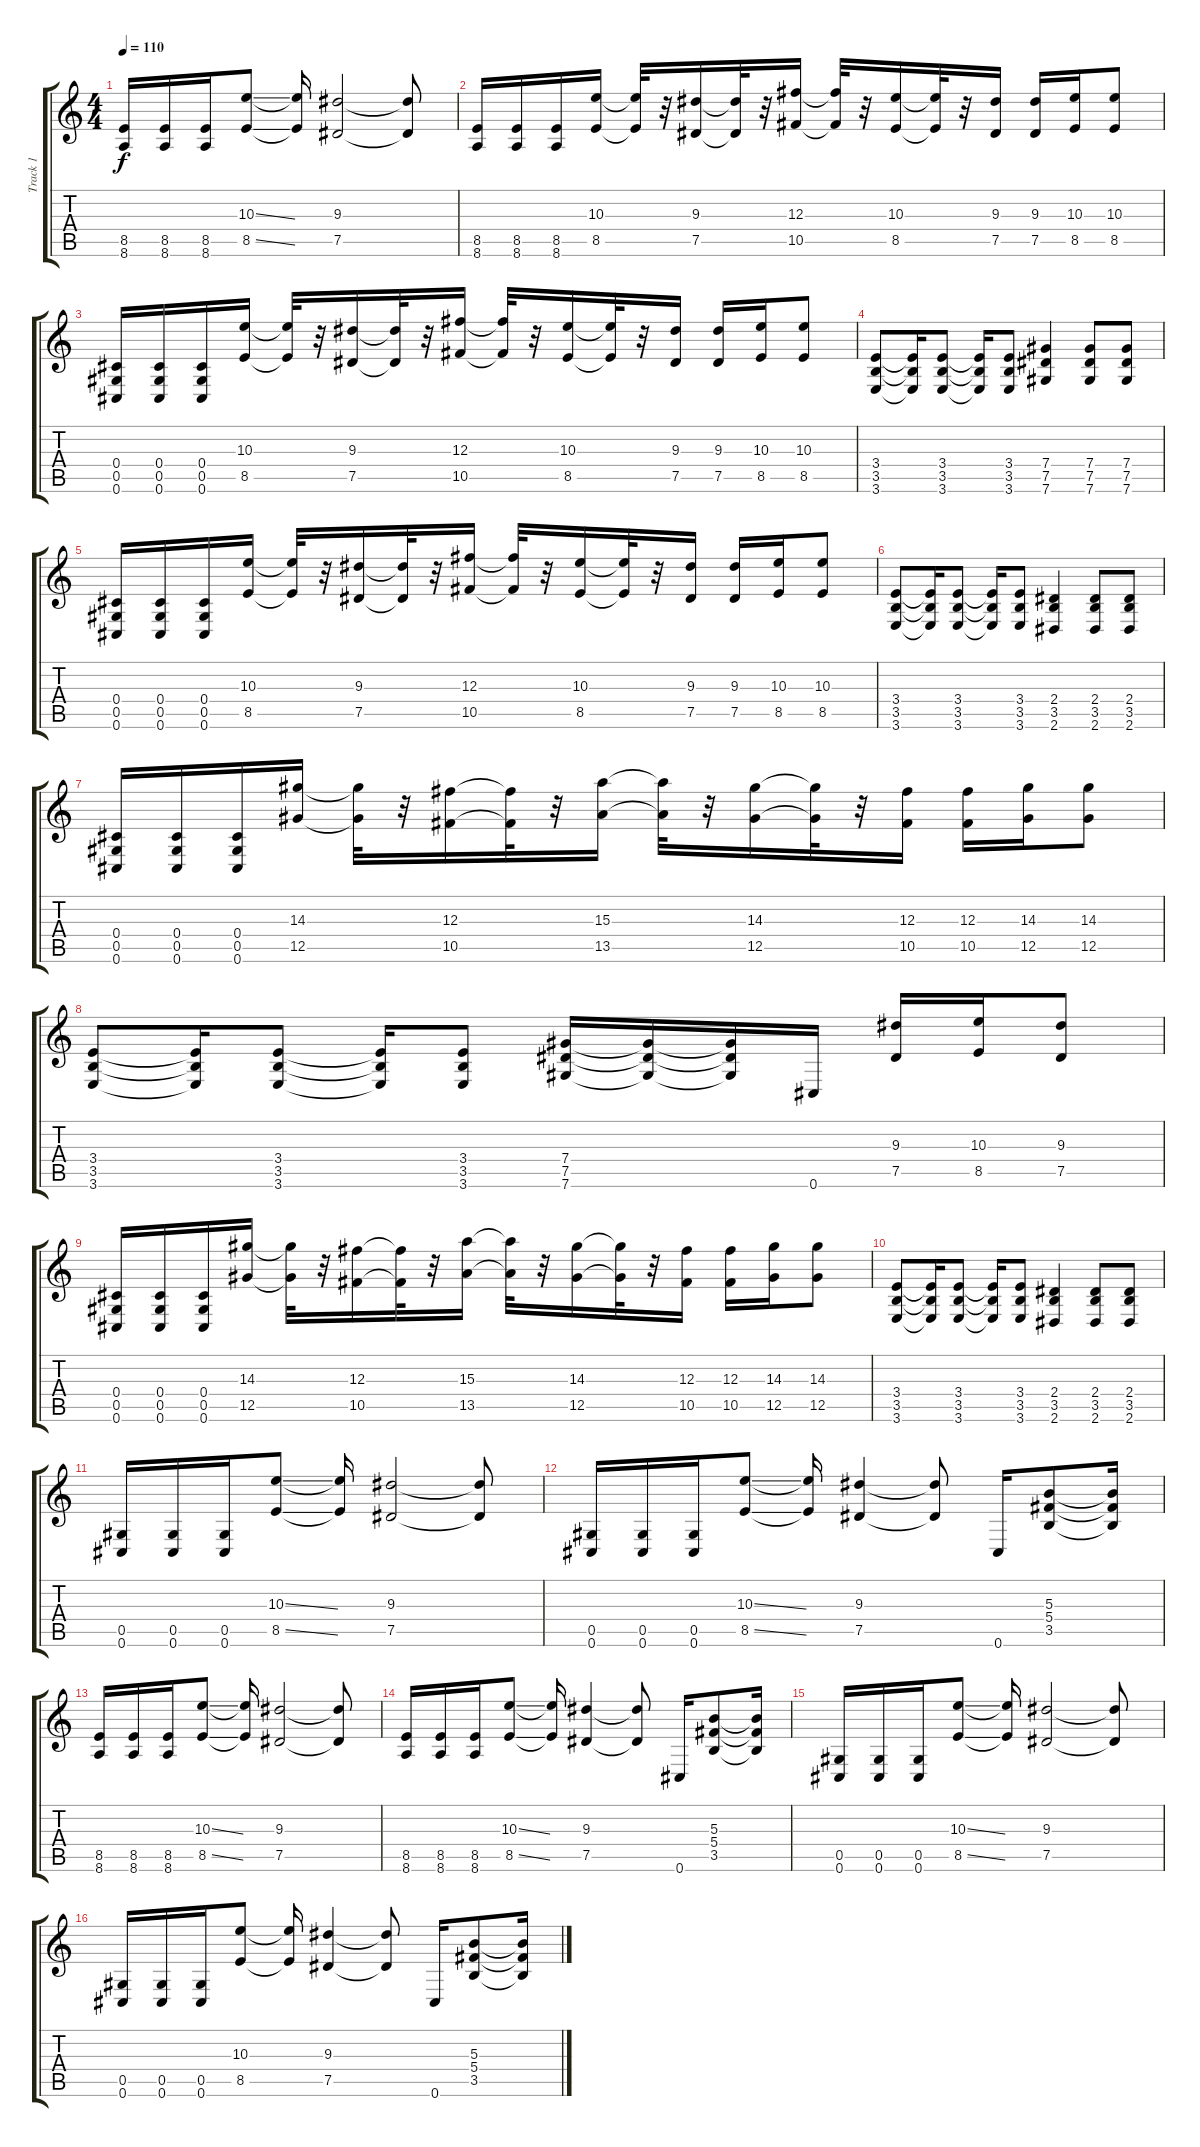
\track ("Track 1" "Track 1") {instrument distortionguitar}
\staff {score tabs}
\tuning (Eb4 Bb3 Gb3 Db3 Ab2 Db2) {hide}
\ts (4 4)
\tempo 110
\clef g2
\ks c
(8.5 8.6).16{dy f} (8.5 8.6).16 (8.5 8.6).16 (10.3{ss} 8.5{ss}).8 (10.3{t} 8.5{t}).16 (9.3 7.5).2 (9.3{t} 7.5{t}).8 |
(8.5 8.6).16 (8.5 8.6).16 (8.5 8.6).16 (10.3 8.5).16 (10.3{t} 8.5{t}).32 r.32 (9.3 7.5).16 (9.3{t} 7.5{t}).32 r.32 (12.3 10.5).16 (12.3{t} 10.5{t}).32 r.32 (10.3 8.5).16 (10.3{t} 8.5{t}).32 r.32 (9.3 7.5).16 (9.3 7.5).16 (10.3 8.5).16 (10.3 8.5).8 |
(0.4 0.5 0.6).16 (0.4 0.5 0.6).16 (0.4 0.5 0.6).16 (10.3 8.5).16 (10.3{t} 8.5{t}).32 r.32 (9.3 7.5).16 (9.3{t} 7.5{t}).32 r.32 (12.3 10.5).16 (12.3{t} 10.5{t}).32 r.32 (10.3 8.5).16 (10.3{t} 8.5{t}).32 r.32 (9.3 7.5).16 (9.3 7.5).16 (10.3 8.5).16 (10.3 8.5).8 |
(3.4 3.5 3.6).8 (3.4{t} 3.5{t} 3.6{t}).16 (3.4 3.5 3.6).8 (3.4{t} 3.5{t} 3.6{t}).16 (3.4 3.5 3.6).8 (7.4 7.5 7.6).4 (7.4 7.5 7.6).8 (7.4 7.5 7.6).8 |
(0.4 0.5 0.6).16 (0.4 0.5 0.6).16 (0.4 0.5 0.6).16 (10.3 8.5).16 (10.3{t} 8.5{t}).32 r.32 (9.3 7.5).16 (9.3{t} 7.5{t}).32 r.32 (12.3 10.5).16 (12.3{t} 10.5{t}).32 r.32 (10.3 8.5).16 (10.3{t} 8.5{t}).32 r.32 (9.3 7.5).16 (9.3 7.5).16 (10.3 8.5).16 (10.3 8.5).8 |
(3.4 3.5 3.6).8 (3.4{t} 3.5{t} 3.6{t}).16 (3.4 3.5 3.6).8 (3.4{t} 3.5{t} 3.6{t}).16 (3.4 3.5 3.6).8 (2.4 3.5 2.6).4 (2.4 3.5 2.6).8 (2.4 3.5 2.6).8 |
(0.4 0.5 0.6).16 (0.4 0.5 0.6).16 (0.4 0.5 0.6).16 (14.3 12.5).16 (14.3{t} 12.5{t}).32 r.32 (12.3 10.5).16 (12.3{t} 10.5{t}).32 r.32 (15.3 13.5).16 (15.3{t} 13.5{t}).32 r.32 (14.3 12.5).16 (14.3{t} 12.5{t}).32 r.32 (12.3 10.5).16 (12.3 10.5).16 (14.3 12.5).16 (14.3 12.5).8 |
(3.4 3.5 3.6).8 (3.4{t} 3.5{t} 3.6{t}).16 (3.4 3.5 3.6).8 (3.4{t} 3.5{t} 3.6{t}).16 (3.4 3.5 3.6).8 (7.4 7.5 7.6).16 (7.4{t} 7.5{t} 7.6{t}).16 (7.4{t} 7.5{t} 7.6{t}).16 0.6.16 (9.3 7.5).16 (10.3 8.5).16 (9.3 7.5).8 |
(0.4 0.5 0.6).16 (0.4 0.5 0.6).16 (0.4 0.5 0.6).16 (14.3 12.5).16 (14.3{t} 12.5{t}).32 r.32 (12.3 10.5).16 (12.3{t} 10.5{t}).32 r.32 (15.3 13.5).16 (15.3{t} 13.5{t}).32 r.32 (14.3 12.5).16 (14.3{t} 12.5{t}).32 r.32 (12.3 10.5).16 (12.3 10.5).16 (14.3 12.5).16 (14.3 12.5).8 |
(3.4 3.5 3.6).8 (3.4{t} 3.5{t} 3.6{t}).16 (3.4 3.5 3.6).8 (3.4{t} 3.5{t} 3.6{t}).16 (3.4 3.5 3.6).8 (2.4 3.5 2.6).4 (2.4 3.5 2.6).8 (2.4 3.5 2.6).8 |
(0.5 0.6).16 (0.5 0.6).16 (0.5 0.6).16 (10.3{ss} 8.5{ss}).8 (10.3{t} 8.5{t}).16 (9.3 7.5).2 (9.3{t} 7.5{t}).8 |
(0.5 0.6).16 (0.5 0.6).16 (0.5 0.6).16 (10.3{ss} 8.5{ss}).8 (10.3{t} 8.5{t}).16 (9.3 7.5).4 (9.3{t} 7.5{t}).8 0.6.16 (5.3 5.4 3.5).8 (5.3{t} 5.4{t} 3.5{t}).16 |
(8.5 8.6).16 (8.5 8.6).16 (8.5 8.6).16 (10.3{ss} 8.5{ss}).8 (10.3{t} 8.5{t}).16 (9.3 7.5).2 (9.3{t} 7.5{t}).8 |
(8.5 8.6).16 (8.5 8.6).16 (8.5 8.6).16 (10.3{ss} 8.5{ss}).8 (10.3{t} 8.5{t}).16 (9.3 7.5).4 (9.3{t} 7.5{t}).8 0.6.16 (5.3 5.4 3.5).8 (5.3{t} 5.4{t} 3.5{t}).16 |
(0.5 0.6).16 (0.5 0.6).16 (0.5 0.6).16 (10.3{ss} 8.5{ss}).8 (10.3{t} 8.5{t}).16 (9.3 7.5).2 (9.3{t} 7.5{t}).8 |
(0.5 0.6).16 (0.5 0.6).16 (0.5 0.6).16 (10.3 8.5).8 (10.3{t} 8.5{t}).16 (9.3 7.5).4 (9.3{t} 7.5{t}).8 0.6.16 (5.3 5.4 3.5).8 (5.3{t} 5.4{t} 3.5{t}).16
